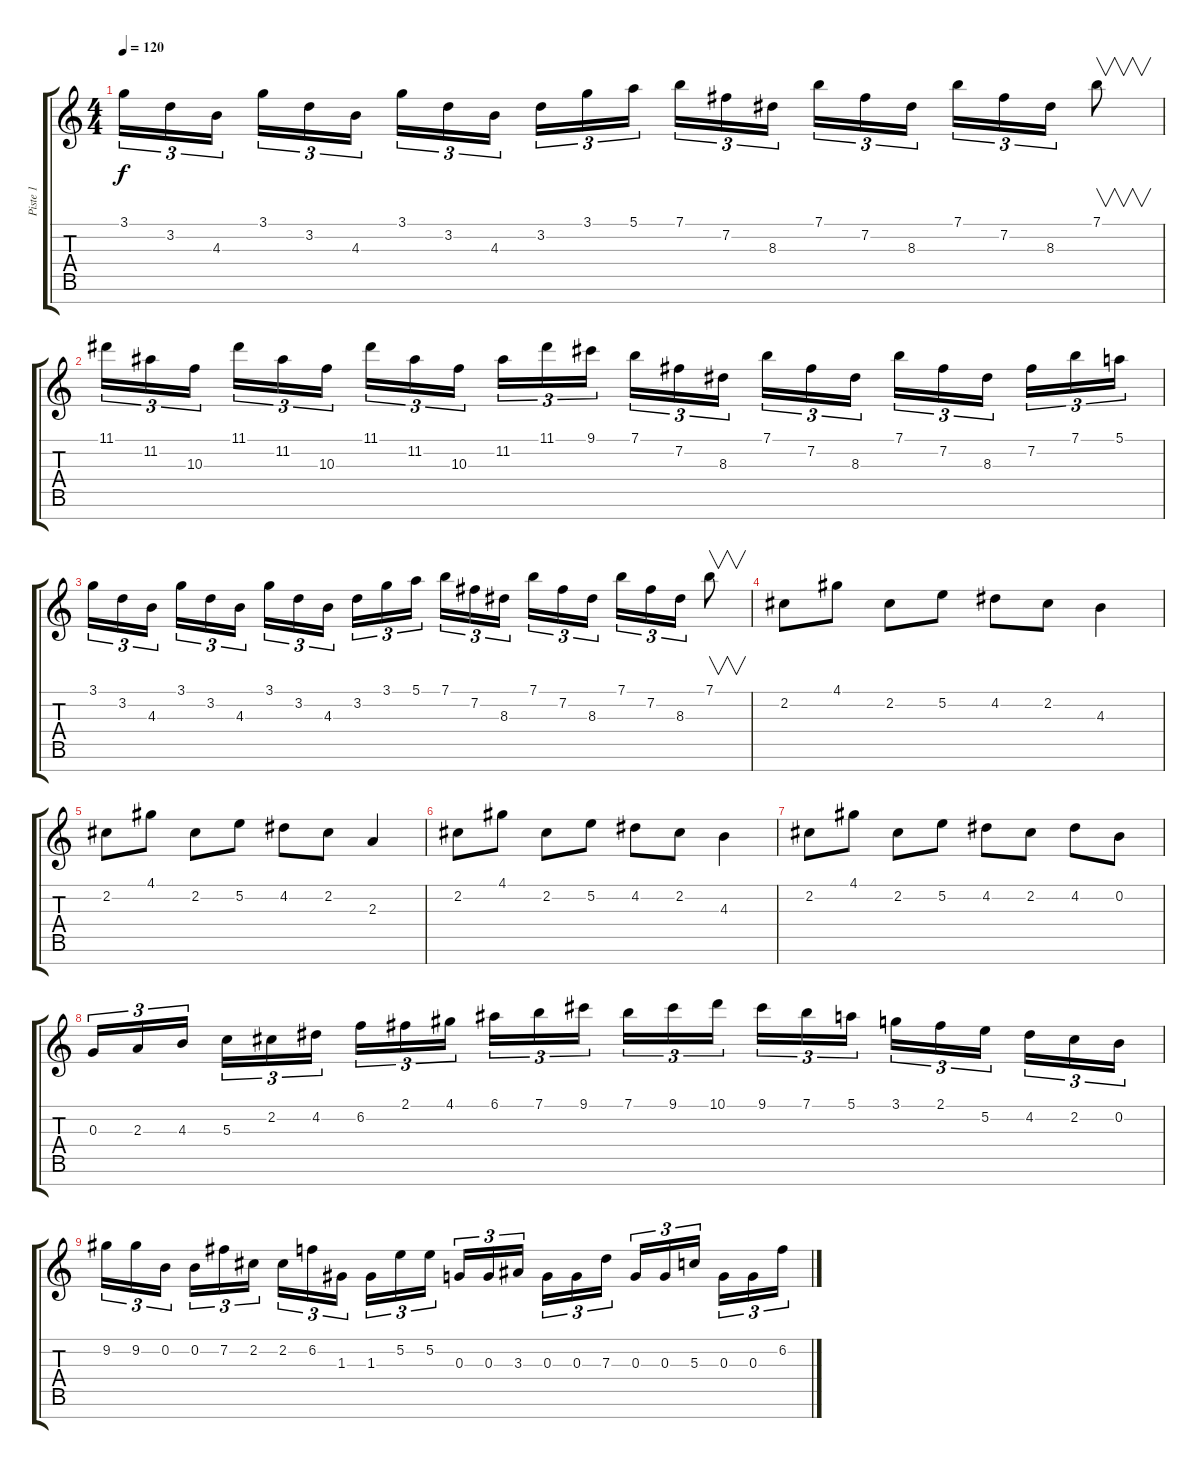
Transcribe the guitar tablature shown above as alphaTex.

\track ("Piste 1" "Piste 1") {instrument distortionguitar}
\staff {score tabs}
\tuning (E4 B3 G3 D3 A2 E2 B1) {hide}
\ts (4 4)
\tempo 120
\clef g2
\ks c
3.1.16{tu (3 2) dy f} 3.2.16{tu (3 2)} 4.3.16{tu (3 2)} 3.1.16{tu (3 2)} 3.2.16{tu (3 2)} 4.3.16{tu (3 2)} 3.1.16{tu (3 2)} 3.2.16{tu (3 2)} 4.3.16{tu (3 2)} 3.2.16{tu (3 2)} 3.1.16{tu (3 2)} 5.1.16{tu (3 2)} 7.1.16{tu (3 2)} 7.2.16{tu (3 2)} 8.3.16{tu (3 2)} 7.1.16{tu (3 2)} 7.2.16{tu (3 2)} 8.3.16{tu (3 2)} 7.1.16{tu (3 2)} 7.2.16{tu (3 2)} 8.3.16{tu (3 2)} 7.1.8{v} |
11.1.16{tu (3 2)} 11.2.16{tu (3 2)} 10.3.16{tu (3 2)} 11.1.16{tu (3 2)} 11.2.16{tu (3 2)} 10.3.16{tu (3 2)} 11.1.16{tu (3 2)} 11.2.16{tu (3 2)} 10.3.16{tu (3 2)} 11.2.16{tu (3 2)} 11.1.16{tu (3 2)} 9.1.16{tu (3 2)} 7.1.16{tu (3 2)} 7.2.16{tu (3 2)} 8.3.16{tu (3 2)} 7.1.16{tu (3 2)} 7.2.16{tu (3 2)} 8.3.16{tu (3 2)} 7.1.16{tu (3 2)} 7.2.16{tu (3 2)} 8.3.16{tu (3 2)} 7.2.16{tu (3 2)} 7.1.16{tu (3 2)} 5.1.16{tu (3 2)} |
3.1.16{tu (3 2)} 3.2.16{tu (3 2)} 4.3.16{tu (3 2)} 3.1.16{tu (3 2)} 3.2.16{tu (3 2)} 4.3.16{tu (3 2)} 3.1.16{tu (3 2)} 3.2.16{tu (3 2)} 4.3.16{tu (3 2)} 3.2.16{tu (3 2)} 3.1.16{tu (3 2)} 5.1.16{tu (3 2)} 7.1.16{tu (3 2)} 7.2.16{tu (3 2)} 8.3.16{tu (3 2)} 7.1.16{tu (3 2)} 7.2.16{tu (3 2)} 8.3.16{tu (3 2)} 7.1.16{tu (3 2)} 7.2.16{tu (3 2)} 8.3.16{tu (3 2)} 7.1.8{v} |
2.2.8 4.1.8 2.2.8 5.2.8 4.2.8 2.2.8 4.3.4 |
2.2.8 4.1.8 2.2.8 5.2.8 4.2.8 2.2.8 2.3.4 |
2.2.8 4.1.8 2.2.8 5.2.8 4.2.8 2.2.8 4.3.4 |
2.2.8 4.1.8 2.2.8 5.2.8 4.2.8 2.2.8 4.2.8 0.2.8 |
0.3.16{tu (3 2)} 2.3.16{tu (3 2)} 4.3.16{tu (3 2)} 5.3.16{tu (3 2)} 2.2.16{tu (3 2)} 4.2.16{tu (3 2)} 6.2.16{tu (3 2)} 2.1.16{tu (3 2)} 4.1.16{tu (3 2)} 6.1.16{tu (3 2)} 7.1.16{tu (3 2)} 9.1.16{tu (3 2)} 7.1.16{tu (3 2)} 9.1.16{tu (3 2)} 10.1.16{tu (3 2)} 9.1.16{tu (3 2)} 7.1.16{tu (3 2)} 5.1.16{tu (3 2)} 3.1.16{tu (3 2)} 2.1.16{tu (3 2)} 5.2.16{tu (3 2)} 4.2.16{tu (3 2)} 2.2.16{tu (3 2)} 0.2.16{tu (3 2)} |
9.2.16{tu (3 2)} 9.2.16{tu (3 2)} 0.2.16{tu (3 2)} 0.2.16{tu (3 2)} 7.2.16{tu (3 2)} 2.2.16{tu (3 2)} 2.2.16{tu (3 2)} 6.2.16{tu (3 2)} 1.3.16{tu (3 2)} 1.3.16{tu (3 2)} 5.2.16{tu (3 2)} 5.2.16{tu (3 2)} 0.3.16{tu (3 2)} 0.3.16{tu (3 2)} 3.3.16{tu (3 2)} 0.3.16{tu (3 2)} 0.3.16{tu (3 2)} 7.3.16{tu (3 2)} 0.3.16{tu (3 2)} 0.3.16{tu (3 2)} 5.3.16{tu (3 2)} 0.3.16{tu (3 2)} 0.3.16{tu (3 2)} 6.2.16{tu (3 2)}
